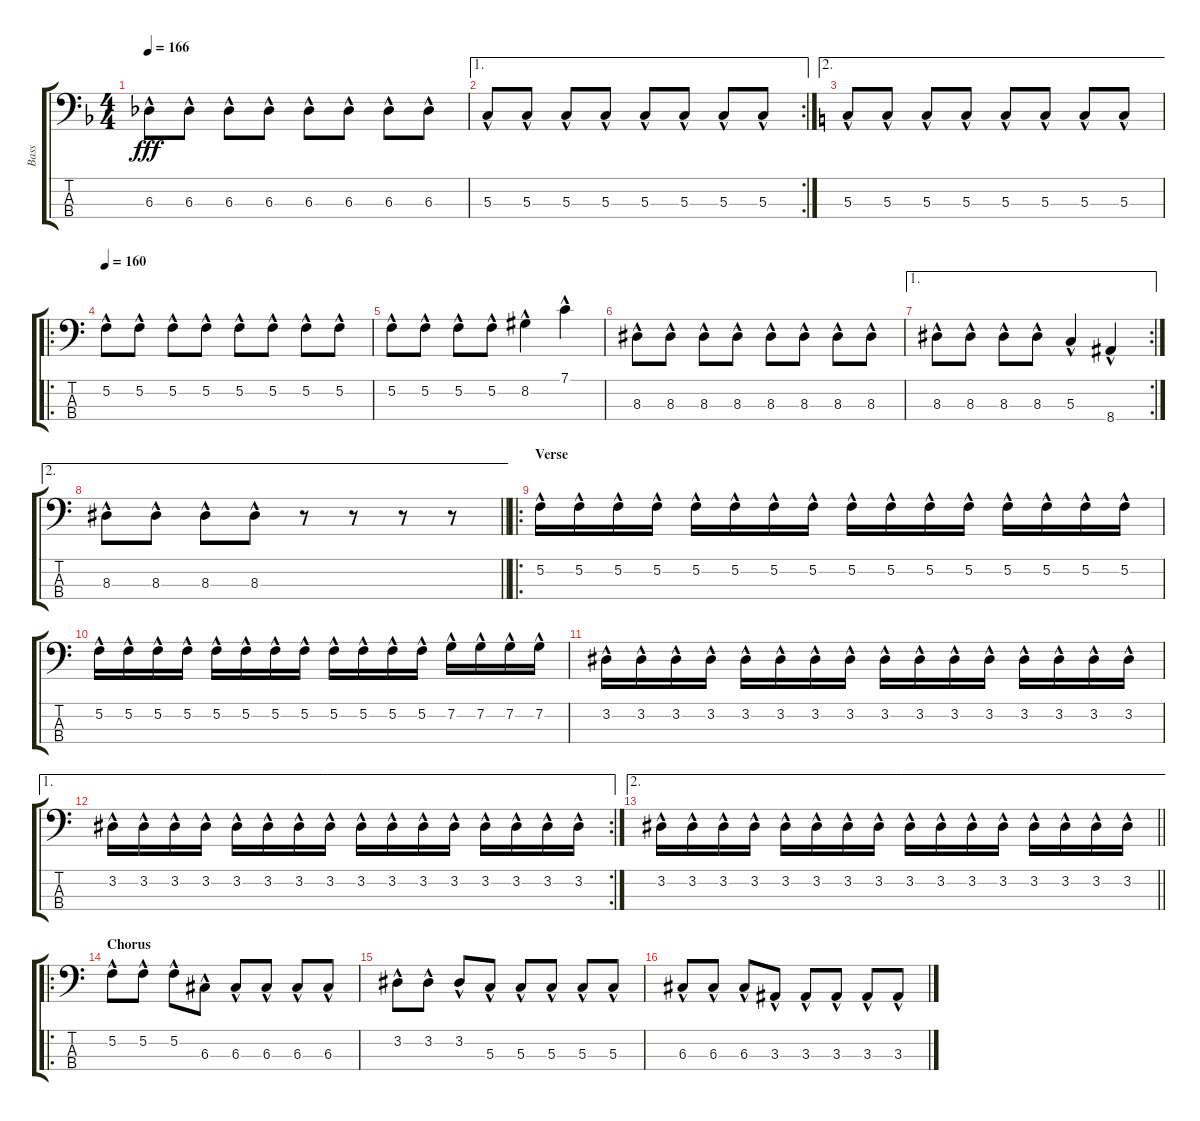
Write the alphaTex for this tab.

\track ("Bass" "Bass") {instrument electricbassfinger}
\staff {score tabs}
\tuning (F2 C2 G1 D1) {hide}
\ts (4 4)
\tempo 166
\clef f4
\ks f
6.3{hac}.8{dy fff} 6.3{hac}.8 6.3{hac}.8 6.3{hac}.8 6.3{hac}.8 6.3{hac}.8 6.3{hac}.8 6.3{hac}.8 |
\ae 1
\rc 2
5.3{hac}.8 5.3{hac}.8 5.3{hac}.8 5.3{hac}.8 5.3{hac}.8 5.3{hac}.8 5.3{hac}.8 5.3{hac}.8 |
\ae 2
\ks c
5.3{hac}.8 5.3{hac}.8 5.3{hac}.8 5.3{hac}.8 5.3{hac}.8 5.3{hac}.8 5.3{hac}.8 5.3{hac}.8 |
\ro
\tempo 160
5.2{hac}.8 5.2{hac}.8 5.2{hac}.8 5.2{hac}.8 5.2{hac}.8 5.2{hac}.8 5.2{hac}.8 5.2{hac}.8 |
5.2{hac}.8 5.2{hac}.8 5.2{hac}.8 5.2{hac}.8 8.2{hac}.4 7.1{hac}.4 |
8.3{hac}.8 8.3{hac}.8 8.3{hac}.8 8.3{hac}.8 8.3{hac}.8 8.3{hac}.8 8.3{hac}.8 8.3{hac}.8 |
\ae 1
\rc 2
8.3{hac}.8 8.3{hac}.8 8.3{hac}.8 8.3{hac}.8 5.3{hac}.4 8.4{hac}.4 |
\ae 2
\barLineRight lightlight
8.3{hac}.8 8.3{hac}.8 8.3{hac}.8 8.3{hac}.8 r.8 r.8 r.8 r.8 |
\ro
\section ("" "Verse")
5.2{hac}.16 5.2{hac}.16 5.2{hac}.16 5.2{hac}.16 5.2{hac}.16 5.2{hac}.16 5.2{hac}.16 5.2{hac}.16 5.2{hac}.16 5.2{hac}.16 5.2{hac}.16 5.2{hac}.16 5.2{hac}.16 5.2{hac}.16 5.2{hac}.16 5.2{hac}.16 |
5.2{hac}.16 5.2{hac}.16 5.2{hac}.16 5.2{hac}.16 5.2{hac}.16 5.2{hac}.16 5.2{hac}.16 5.2{hac}.16 5.2{hac}.16 5.2{hac}.16 5.2{hac}.16 5.2{hac}.16 7.2{hac}.16 7.2{hac}.16 7.2{hac}.16 7.2{hac}.16 |
3.2{hac}.16 3.2{hac}.16 3.2{hac}.16 3.2{hac}.16 3.2{hac}.16 3.2{hac}.16 3.2{hac}.16 3.2{hac}.16 3.2{hac}.16 3.2{hac}.16 3.2{hac}.16 3.2{hac}.16 3.2{hac}.16 3.2{hac}.16 3.2{hac}.16 3.2{hac}.16 |
\ae 1
\rc 2
3.2{hac}.16 3.2{hac}.16 3.2{hac}.16 3.2{hac}.16 3.2{hac}.16 3.2{hac}.16 3.2{hac}.16 3.2{hac}.16 3.2{hac}.16 3.2{hac}.16 3.2{hac}.16 3.2{hac}.16 3.2{hac}.16 3.2{hac}.16 3.2{hac}.16 3.2{hac}.16 |
\ae 2
\barLineRight lightlight
3.2{hac}.16 3.2{hac}.16 3.2{hac}.16 3.2{hac}.16 3.2{hac}.16 3.2{hac}.16 3.2{hac}.16 3.2{hac}.16 3.2{hac}.16 3.2{hac}.16 3.2{hac}.16 3.2{hac}.16 3.2{hac}.16 3.2{hac}.16 3.2{hac}.16 3.2{hac}.16 |
\ro
\section ("" "Chorus")
5.2{hac}.8 5.2{hac}.8 5.2{hac}.8 6.3{hac}.8 6.3{hac}.8 6.3{hac}.8 6.3{hac}.8 6.3{hac}.8 |
3.2{hac}.8 3.2{hac}.8 3.2{hac}.8 5.3{hac}.8 5.3{hac}.8 5.3{hac}.8 5.3{hac}.8 5.3{hac}.8 |
6.3{hac}.8 6.3{hac}.8 6.3{hac}.8 3.3{hac}.8 3.3{hac}.8 3.3{hac}.8 3.3{hac}.8 3.3{hac}.8
